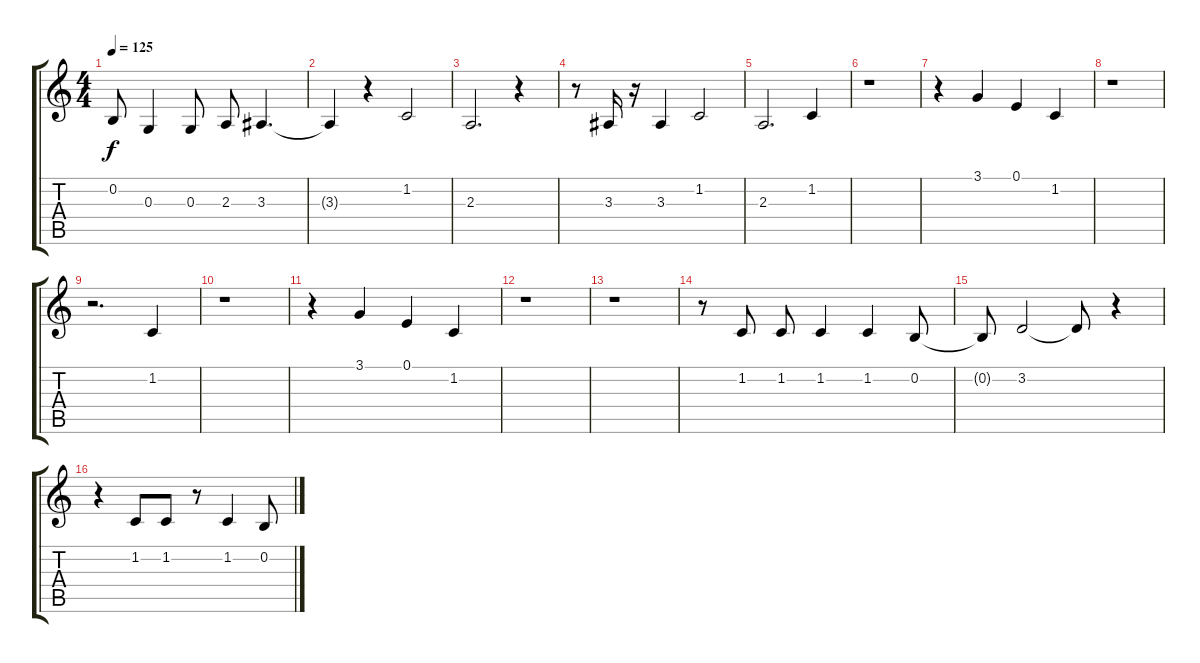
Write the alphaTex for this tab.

\track "" {instrument englishhorn}
\staff {score tabs}
\tuning (E4 B3 G3 D3 A2 E2) {hide}
\ts (4 4)
\tempo 125
\clef g2
\ks c
0.2{t}.8{dy f} 0.3.4 0.3.8 2.3.8 3.3.4{d} |
3.3{t}.4 r.4 1.2.2 |
2.3.2{d} r.4 |
r.8 3.3.16 r.16 3.3.4 1.2.2 |
2.3.2{d} 1.2.4 |
r.1 |
r.4 3.1.4 0.1.4 1.2.4 |
r.1 |
r.2{d} 1.2.4 |
r.1 |
r.4 3.1.4 0.1.4 1.2.4 |
r.1 |
r.1 |
r.8 1.2.8 1.2.8 1.2.4 1.2.4 0.2.8 |
0.2{t}.8 3.2.2 3.2{t}.8 r.4 |
r.4 1.2.8 1.2.8 r.8 1.2.4 0.2.8
